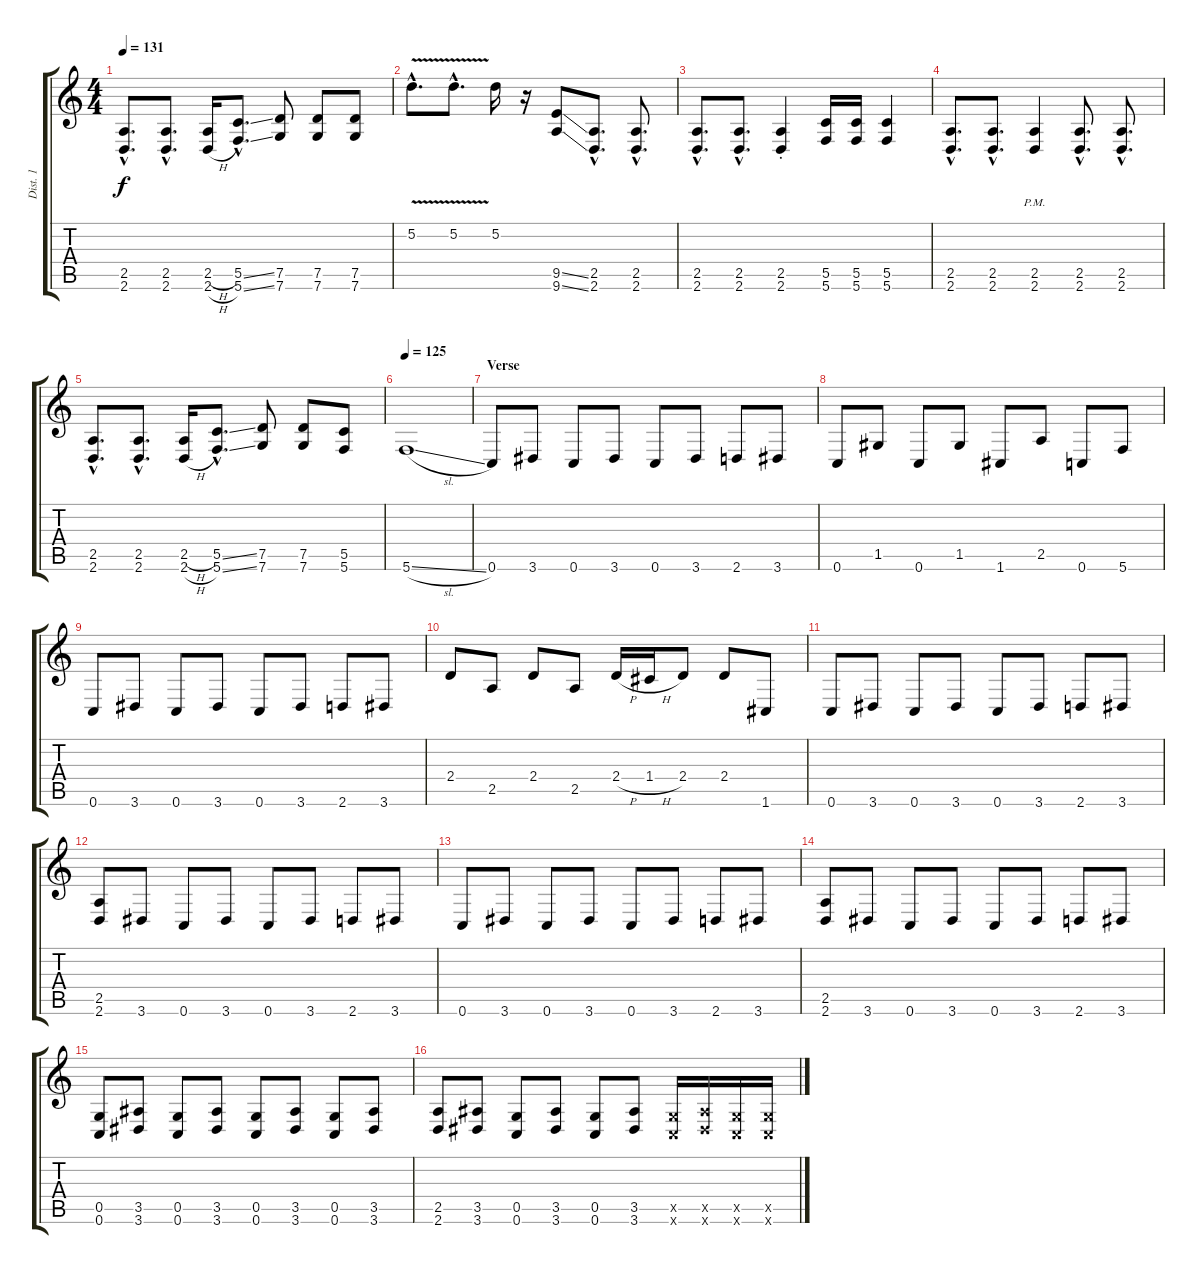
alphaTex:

\track ("Dist. 1" "Dist. 1") {instrument distortionguitar}
\staff {score tabs}
\tuning (D4 A3 F3 C3 G2 C2) {hide}
\ts (4 4)
\tempo 131
\clef g2
\ks c
(2.5{hac} 2.6{hac}).8{d dy f} (2.5{hac} 2.6{hac}).8{d} (2.5{h} 2.6{h}).16 (5.5{ss hac} 5.6{ss hac}).8{d} (7.5 7.6).8 (7.5 7.6).8 (7.5 7.6).8 |
5.2{v hac}.8{d} 5.2{v hac}.8{d} 5.2.16 r.16 (9.5{ss} 9.6{ss}).8 (2.5{hac} 2.6{hac}).8{d} (2.5{hac} 2.6{hac}).8{d} |
(2.5{hac} 2.6{hac}).8{d} (2.5{hac} 2.6{hac}).8{d} (2.5{st} 2.6{st}).4 (5.5 5.6).16 (5.5 5.6).16 (5.5 5.6).4 |
(2.5{hac} 2.6{hac}).8{d} (2.5{hac} 2.6{hac}).8{d} (2.5{pm} 2.6{pm}).4 (2.5{hac} 2.6{hac}).8{d} (2.5{hac} 2.6{hac}).8{d} |
(2.5{hac} 2.6{hac}).8{d} (2.5{hac} 2.6{hac}).8{d} (2.5{h} 2.6{h}).16 (5.5{ss hac} 5.6{ss hac}).8{d} (7.5 7.6).8 (7.5 7.6).8 (5.5 5.6).8 |
\tempo 125
5.6{sl}.1 |
\section ("" "Verse")
0.6.8 3.6.8 0.6.8 3.6.8 0.6.8 3.6.8 2.6.8 3.6.8 |
0.6.8 1.5.8 0.6.8 1.5.8 1.6.8 2.5.8 0.6.8 5.6.8 |
0.6.8 3.6.8 0.6.8 3.6.8 0.6.8 3.6.8 2.6.8 3.6.8 |
2.4.8 2.5.8 2.4.8 2.5.8 2.4{h}.16 1.4{h}.16 2.4.8 2.4.8 1.6.8 |
0.6.8 3.6.8 0.6.8 3.6.8 0.6.8 3.6.8 2.6.8 3.6.8 |
(2.5 2.6).8 3.6.8 0.6.8 3.6.8 0.6.8 3.6.8 2.6.8 3.6.8 |
0.6.8 3.6.8 0.6.8 3.6.8 0.6.8 3.6.8 2.6.8 3.6.8 |
(2.5 2.6).8 3.6.8 0.6.8 3.6.8 0.6.8 3.6.8 2.6.8 3.6.8 |
(0.5 0.6).8 (3.5 3.6).8 (0.5 0.6).8 (3.5 3.6).8 (0.5 0.6).8 (3.5 3.6).8 (0.5 0.6).8 (3.5 3.6).8 |
(2.5 2.6).8 (3.5 3.6).8 (0.5 0.6).8 (3.5 3.6).8 (0.5 0.6).8 (3.5 3.6).8 (0.5{x} 0.6{x}).16 (3.5{x} 3.6{x}).16 (0.5{x} 0.6{x}).16 (0.5{x} 0.6{x}).16
